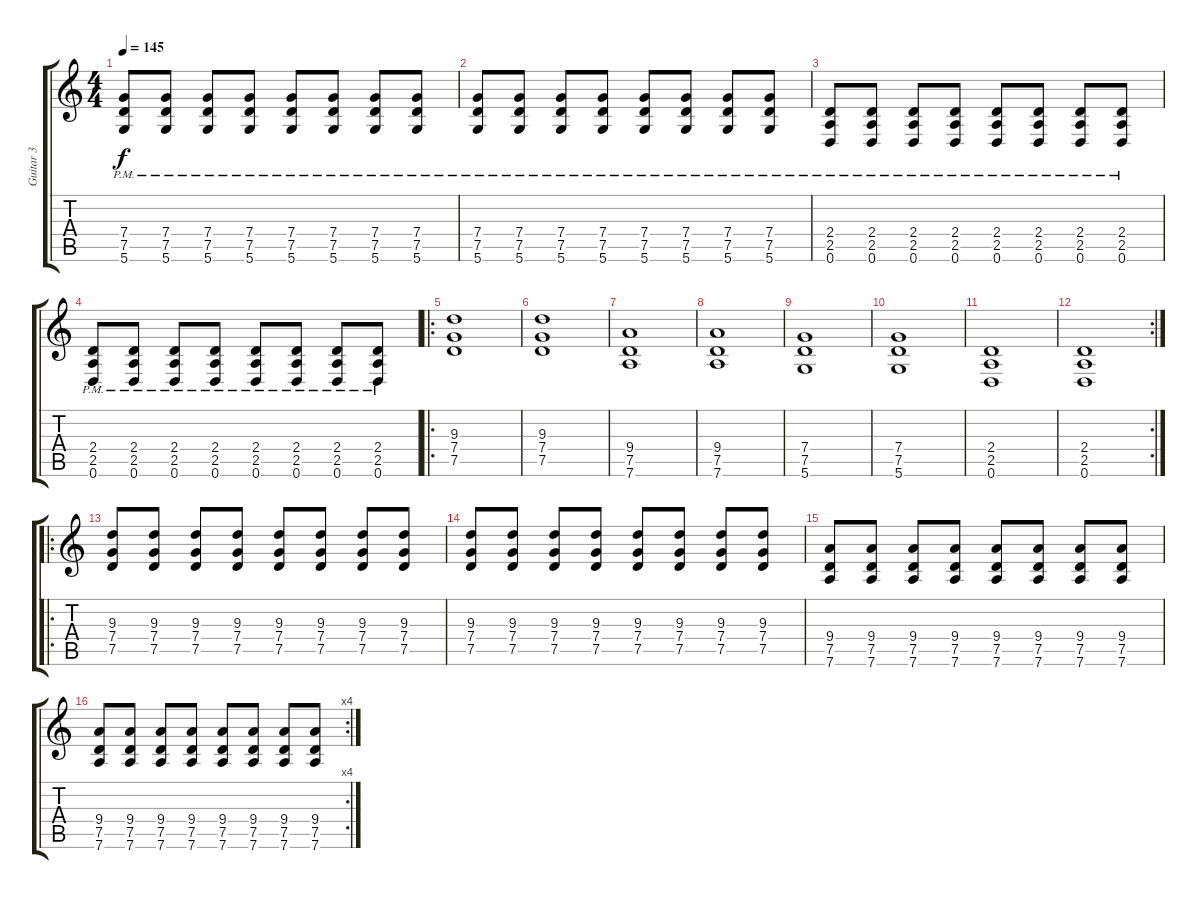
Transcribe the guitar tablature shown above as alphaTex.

\track ("Guitar 3" "Guitar 3") {instrument distortionguitar}
\staff {score tabs}
\tuning (D4 A3 F3 C3 G2 D2) {hide}
\ts (4 4)
\tempo 145
\clef g2
\ks c
(7.4{pm} 7.5{pm} 5.6{pm}).8{dy f} (7.4{pm} 7.5{pm} 5.6{pm}).8 (7.4{pm} 7.5{pm} 5.6{pm}).8 (7.4{pm} 7.5{pm} 5.6{pm}).8 (7.4{pm} 7.5{pm} 5.6{pm}).8 (7.4{pm} 7.5{pm} 5.6{pm}).8 (7.4{pm} 7.5{pm} 5.6{pm}).8 (7.4{pm} 7.5{pm} 5.6{pm}).8 |
(7.4{pm} 7.5{pm} 5.6{pm}).8 (7.4{pm} 7.5{pm} 5.6{pm}).8 (7.4{pm} 7.5{pm} 5.6{pm}).8 (7.4{pm} 7.5{pm} 5.6{pm}).8 (7.4{pm} 7.5{pm} 5.6{pm}).8 (7.4{pm} 7.5{pm} 5.6{pm}).8 (7.4{pm} 7.5{pm} 5.6{pm}).8 (7.4{pm} 7.5{pm} 5.6{pm}).8 |
(2.4{pm} 2.5{pm} 0.6{pm}).8 (2.4{pm} 2.5{pm} 0.6{pm}).8 (2.4{pm} 2.5{pm} 0.6{pm}).8 (2.4{pm} 2.5{pm} 0.6{pm}).8 (2.4{pm} 2.5{pm} 0.6{pm}).8 (2.4{pm} 2.5{pm} 0.6{pm}).8 (2.4{pm} 2.5{pm} 0.6{pm}).8 (2.4{pm} 2.5{pm} 0.6{pm}).8 |
(2.4{pm} 2.5{pm} 0.6{pm}).8 (2.4{pm} 2.5{pm} 0.6{pm}).8 (2.4{pm} 2.5{pm} 0.6{pm}).8 (2.4{pm} 2.5{pm} 0.6{pm}).8 (2.4{pm} 2.5{pm} 0.6{pm}).8 (2.4{pm} 2.5{pm} 0.6{pm}).8 (2.4{pm} 2.5{pm} 0.6{pm}).8 (2.4{pm} 2.5{pm} 0.6{pm}).8 |
\ro
(9.3 7.4 7.5).1 |
(9.3 7.4 7.5).1 |
(9.4 7.5 7.6).1 |
(9.4 7.5 7.6).1 |
(7.4 7.5 5.6).1 |
(7.4 7.5 5.6).1 |
(2.4 2.5 0.6).1 |
\rc 2
(2.4 2.5 0.6).1 |
\ro
(9.3 7.4 7.5).8 (9.3 7.4 7.5).8 (9.3 7.4 7.5).8 (9.3 7.4 7.5).8 (9.3 7.4 7.5).8 (9.3 7.4 7.5).8 (9.3 7.4 7.5).8 (9.3 7.4 7.5).8 |
(9.3 7.4 7.5).8 (9.3 7.4 7.5).8 (9.3 7.4 7.5).8 (9.3 7.4 7.5).8 (9.3 7.4 7.5).8 (9.3 7.4 7.5).8 (9.3 7.4 7.5).8 (9.3 7.4 7.5).8 |
(9.4 7.5 7.6).8 (9.4 7.5 7.6).8 (9.4 7.5 7.6).8 (9.4 7.5 7.6).8 (9.4 7.5 7.6).8 (9.4 7.5 7.6).8 (9.4 7.5 7.6).8 (9.4 7.5 7.6).8 |
\rc 4
(9.4 7.5 7.6).8 (9.4 7.5 7.6).8 (9.4 7.5 7.6).8 (9.4 7.5 7.6).8 (9.4 7.5 7.6).8 (9.4 7.5 7.6).8 (9.4 7.5 7.6).8 (9.4 7.5 7.6).8
